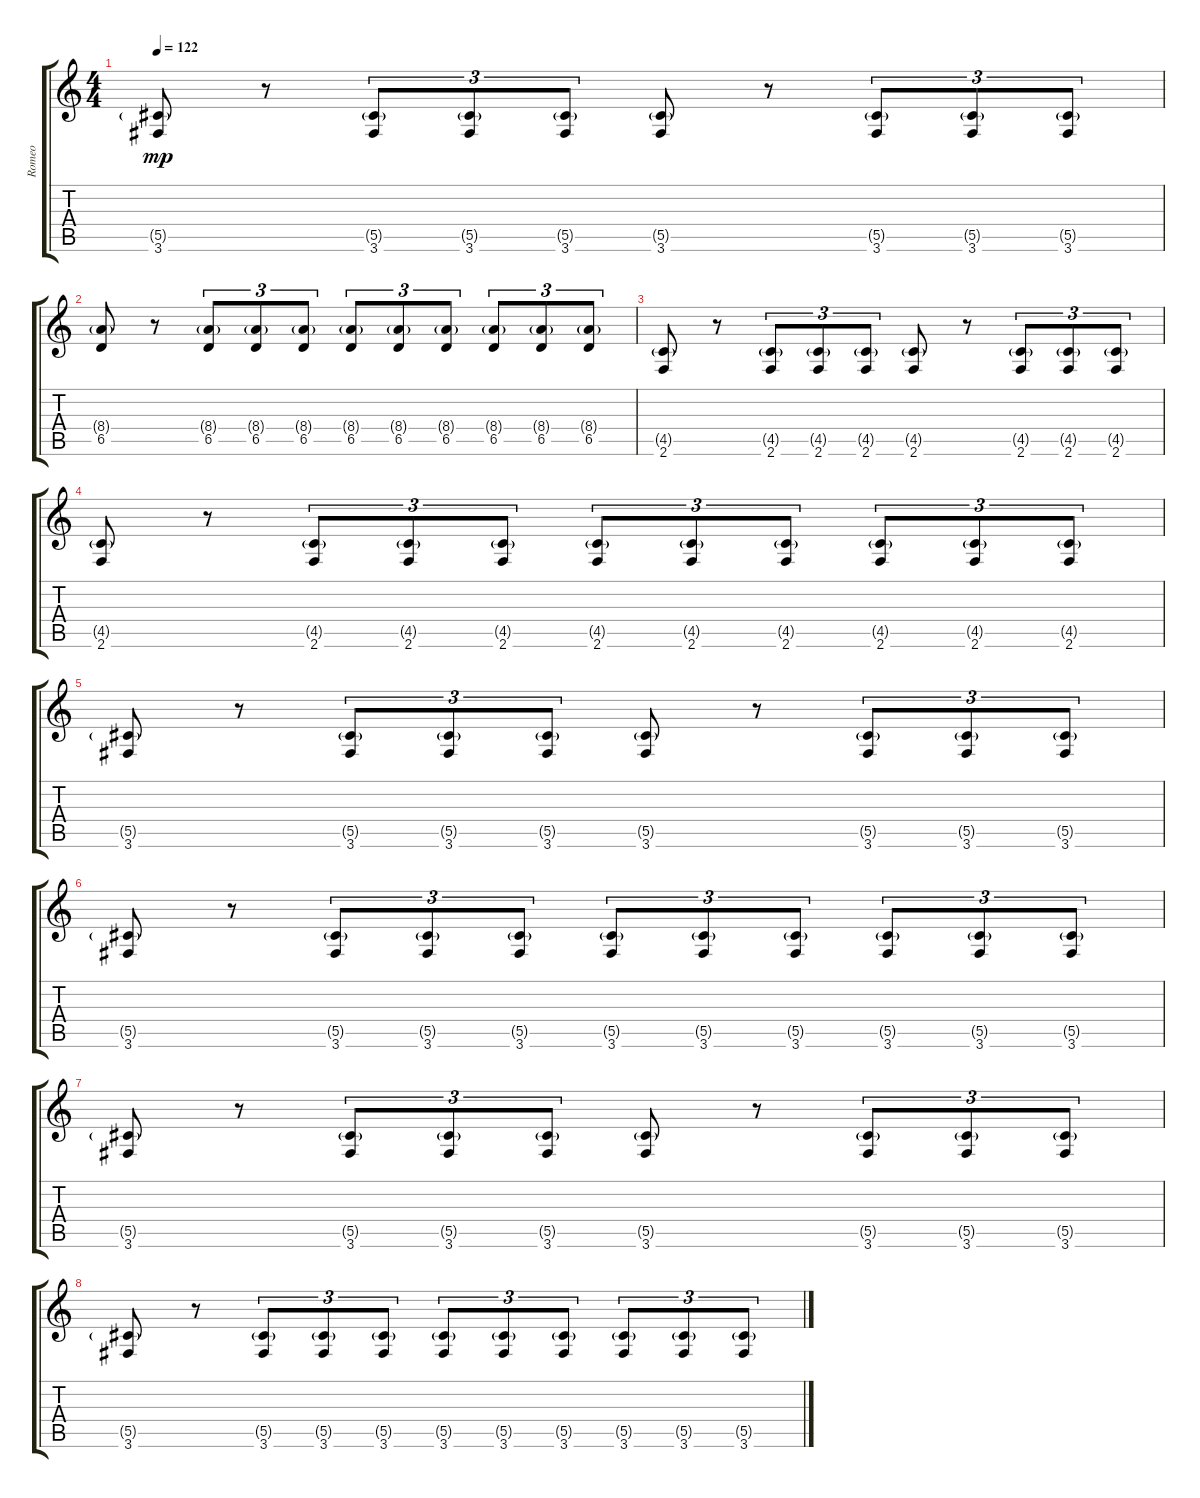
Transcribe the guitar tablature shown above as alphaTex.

\track ("Romeo " "Romeo ") {instrument distortionguitar}
\staff {score tabs}
\tuning (Eb4 Bb3 Gb3 Db3 Ab2 Eb2) {hide}
\ts (4 4)
\tempo 122
\clef g2
\ks c
(5.5{g} 3.6).8{dy mp} r.8 (5.5{g} 3.6).8{tu (3 2)} (5.5{g} 3.6).8{tu (3 2)} (5.5{g} 3.6).8{tu (3 2)} (5.5{g} 3.6).8 r.8 (5.5{g} 3.6).8{tu (3 2)} (5.5{g} 3.6).8{tu (3 2)} (5.5{g} 3.6).8{tu (3 2)} |
(8.4{g} 6.5).8 r.8 (8.4{g} 6.5).8{tu (3 2)} (8.4{g} 6.5).8{tu (3 2)} (8.4{g} 6.5).8{tu (3 2)} (8.4{g} 6.5).8{tu (3 2)} (8.4{g} 6.5).8{tu (3 2)} (8.4{g} 6.5).8{tu (3 2)} (8.4{g} 6.5).8{tu (3 2)} (8.4{g} 6.5).8{tu (3 2)} (8.4{g} 6.5).8{tu (3 2)} |
(4.5{g} 2.6).8 r.8 (4.5{g} 2.6).8{tu (3 2)} (4.5{g} 2.6).8{tu (3 2)} (4.5{g} 2.6).8{tu (3 2)} (4.5{g} 2.6).8 r.8 (4.5{g} 2.6).8{tu (3 2)} (4.5{g} 2.6).8{tu (3 2)} (4.5{g} 2.6).8{tu (3 2)} |
(4.5{g} 2.6).8 r.8 (4.5{g} 2.6).8{tu (3 2)} (4.5{g} 2.6).8{tu (3 2)} (4.5{g} 2.6).8{tu (3 2)} (4.5{g} 2.6).8{tu (3 2)} (4.5{g} 2.6).8{tu (3 2)} (4.5{g} 2.6).8{tu (3 2)} (4.5{g} 2.6).8{tu (3 2)} (4.5{g} 2.6).8{tu (3 2)} (4.5{g} 2.6).8{tu (3 2)} |
(5.5{g} 3.6).8 r.8 (5.5{g} 3.6).8{tu (3 2)} (5.5{g} 3.6).8{tu (3 2)} (5.5{g} 3.6).8{tu (3 2)} (5.5{g} 3.6).8 r.8 (5.5{g} 3.6).8{tu (3 2)} (5.5{g} 3.6).8{tu (3 2)} (5.5{g} 3.6).8{tu (3 2)} |
(5.5{g} 3.6).8 r.8 (5.5{g} 3.6).8{tu (3 2)} (5.5{g} 3.6).8{tu (3 2)} (5.5{g} 3.6).8{tu (3 2)} (5.5{g} 3.6).8{tu (3 2)} (5.5{g} 3.6).8{tu (3 2)} (5.5{g} 3.6).8{tu (3 2)} (5.5{g} 3.6).8{tu (3 2)} (5.5{g} 3.6).8{tu (3 2)} (5.5{g} 3.6).8{tu (3 2)} |
(5.5{g} 3.6).8 r.8 (5.5{g} 3.6).8{tu (3 2)} (5.5{g} 3.6).8{tu (3 2)} (5.5{g} 3.6).8{tu (3 2)} (5.5{g} 3.6).8 r.8 (5.5{g} 3.6).8{tu (3 2)} (5.5{g} 3.6).8{tu (3 2)} (5.5{g} 3.6).8{tu (3 2)} |
(5.5{g} 3.6).8 r.8 (5.5{g} 3.6).8{tu (3 2)} (5.5{g} 3.6).8{tu (3 2)} (5.5{g} 3.6).8{tu (3 2)} (5.5{g} 3.6).8{tu (3 2)} (5.5{g} 3.6).8{tu (3 2)} (5.5{g} 3.6).8{tu (3 2)} (5.5{g} 3.6).8{tu (3 2)} (5.5{g} 3.6).8{tu (3 2)} (5.5{g} 3.6).8{tu (3 2)}
